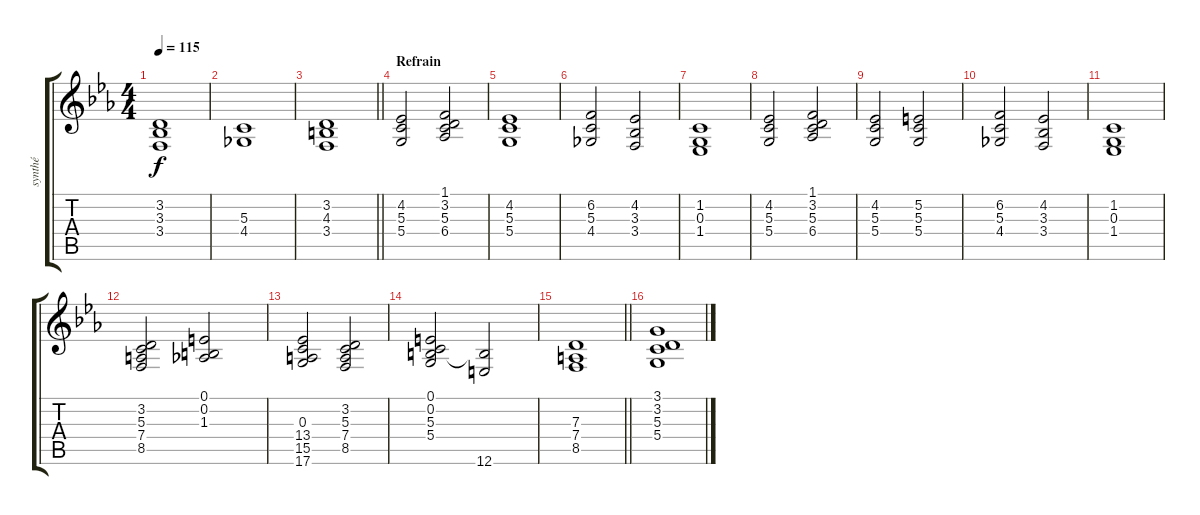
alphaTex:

\track ("synthé" "synthé") {instrument electricpiano2}
\staff {score tabs}
\tuning (E4 B3 G3 D3 A2 E2) {hide}
\ts (4 4)
\tempo 115
\clef g2
\ks eb
(3.2 3.3 3.4).1{dy f} |
(5.3 4.4).1 |
\barLineRight lightlight
(3.2 4.3 3.4).1 |
\section ("" "Refrain")
(4.2 5.3 5.4).2 (1.1 3.2 5.3 6.4).2 |
(4.2 5.3 5.4).1 |
(6.2 5.3 4.4).2 (4.2 3.3 3.4).2 |
(1.2 0.3 1.4).1 |
(4.2 5.3 5.4).2 (1.1 3.2 5.3 6.4).2 |
(4.2 5.3 5.4).2 (5.2 5.3 5.4).2 |
(6.2 5.3 4.4).2 (4.2 3.3 3.4).2 |
(1.2 0.3 1.4).1 |
(3.2 5.3 7.4 8.5).2 (0.1 0.2 1.3).2 |
(0.3 13.4 15.5 17.6).2 (3.2 5.3 7.4 8.5).2 |
(0.1 0.2 5.3 5.4).2 (0.2{t} 12.6).2 |
\barLineRight lightlight
(7.3 7.4 8.5).1 |
(3.1 3.2 5.3 5.4).1
